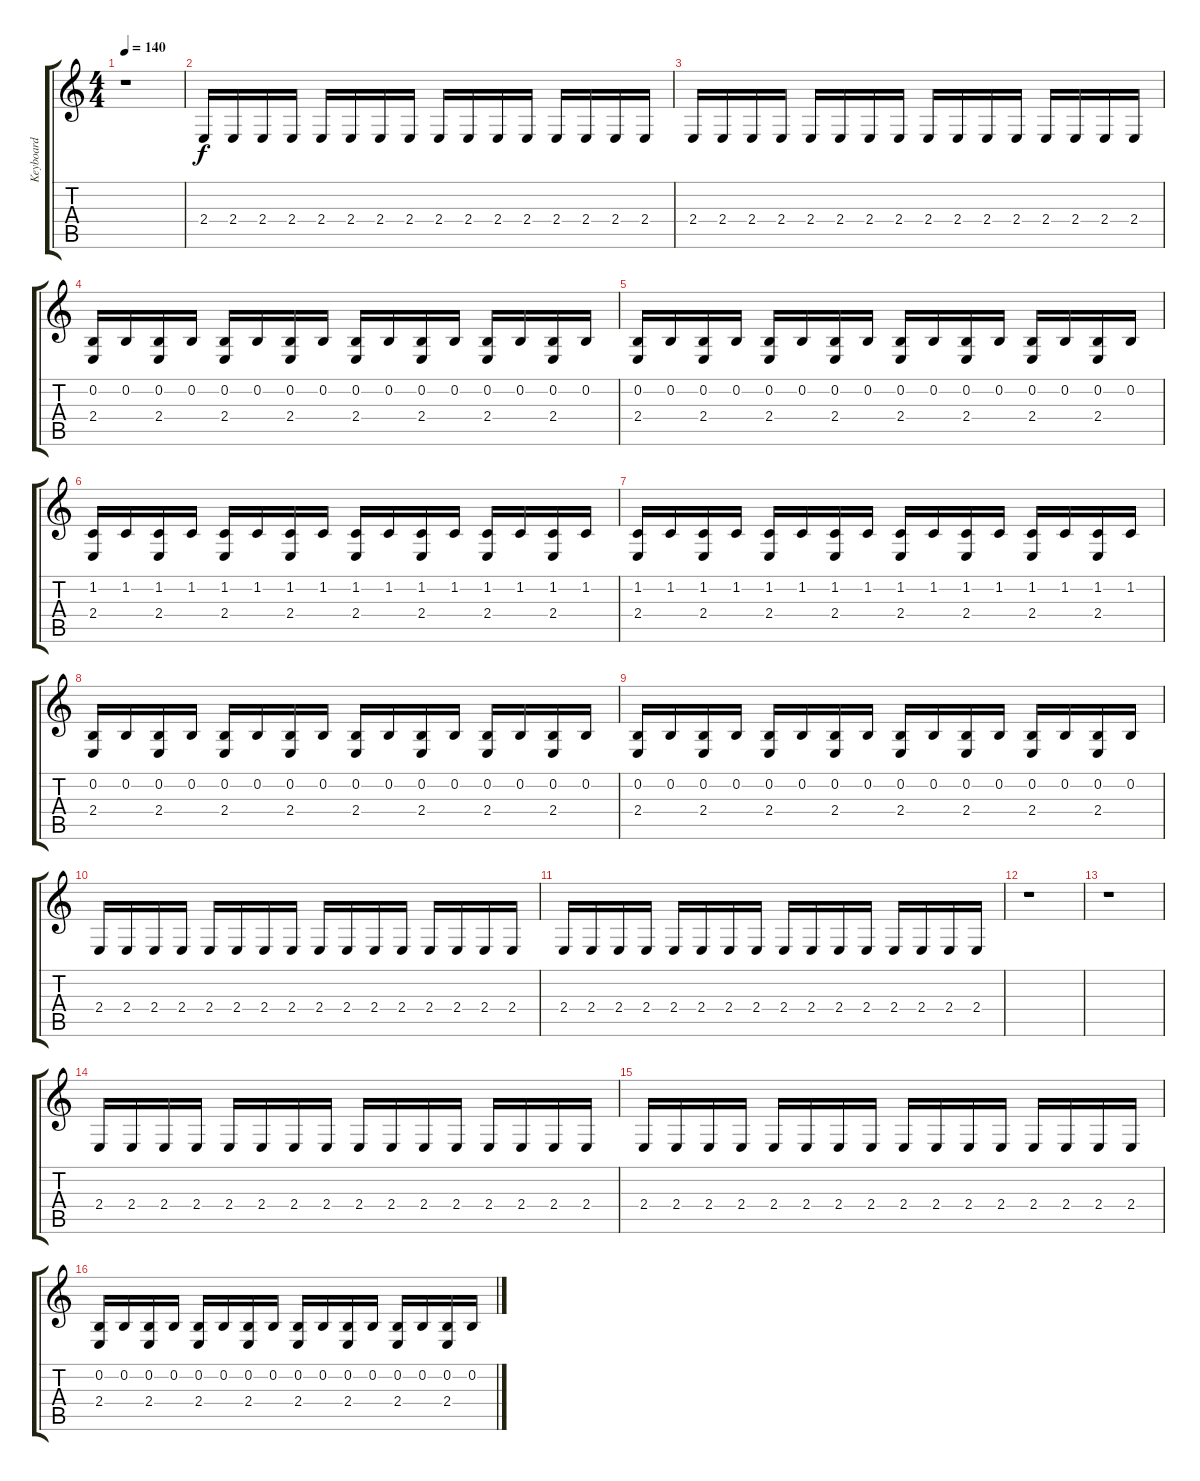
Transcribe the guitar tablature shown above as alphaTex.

\track ("Keyboard" "Keyboard") {instrument stringensemble1}
\staff {score tabs}
\tuning (E4 B3 G3 D3 A2 E2) {hide}
\ts (4 4)
\tempo 140
\clef g2
\ks c
r.1{dy f} |
2.4.16 2.4.16 2.4.16 2.4.16 2.4.16 2.4.16 2.4.16 2.4.16 2.4.16 2.4.16 2.4.16 2.4.16 2.4.16 2.4.16 2.4.16 2.4.16 |
2.4.16 2.4.16 2.4.16 2.4.16 2.4.16 2.4.16 2.4.16 2.4.16 2.4.16 2.4.16 2.4.16 2.4.16 2.4.16 2.4.16 2.4.16 2.4.16 |
(0.2 2.4).16 0.2.16 (0.2 2.4).16 0.2.16 (0.2 2.4).16 0.2.16 (0.2 2.4).16 0.2.16 (0.2 2.4).16 0.2.16 (0.2 2.4).16 0.2.16 (0.2 2.4).16 0.2.16 (0.2 2.4).16 0.2.16 |
(0.2 2.4).16 0.2.16 (0.2 2.4).16 0.2.16 (0.2 2.4).16 0.2.16 (0.2 2.4).16 0.2.16 (0.2 2.4).16 0.2.16 (0.2 2.4).16 0.2.16 (0.2 2.4).16 0.2.16 (0.2 2.4).16 0.2.16 |
(1.2 2.4).16 1.2.16 (1.2 2.4).16 1.2.16 (1.2 2.4).16 1.2.16 (1.2 2.4).16 1.2.16 (1.2 2.4).16 1.2.16 (1.2 2.4).16 1.2.16 (1.2 2.4).16 1.2.16 (1.2 2.4).16 1.2.16 |
(1.2 2.4).16 1.2.16 (1.2 2.4).16 1.2.16 (1.2 2.4).16 1.2.16 (1.2 2.4).16 1.2.16 (1.2 2.4).16 1.2.16 (1.2 2.4).16 1.2.16 (1.2 2.4).16 1.2.16 (1.2 2.4).16 1.2.16 |
(0.2 2.4).16 0.2.16 (0.2 2.4).16 0.2.16 (0.2 2.4).16 0.2.16 (0.2 2.4).16 0.2.16 (0.2 2.4).16 0.2.16 (0.2 2.4).16 0.2.16 (0.2 2.4).16 0.2.16 (0.2 2.4).16 0.2.16 |
(0.2 2.4).16 0.2.16 (0.2 2.4).16 0.2.16 (0.2 2.4).16 0.2.16 (0.2 2.4).16 0.2.16 (0.2 2.4).16 0.2.16 (0.2 2.4).16 0.2.16 (0.2 2.4).16 0.2.16 (0.2 2.4).16 0.2.16 |
2.4.16 2.4.16 2.4.16 2.4.16 2.4.16 2.4.16 2.4.16 2.4.16 2.4.16 2.4.16 2.4.16 2.4.16 2.4.16 2.4.16 2.4.16 2.4.16 |
2.4.16 2.4.16 2.4.16 2.4.16 2.4.16 2.4.16 2.4.16 2.4.16 2.4.16 2.4.16 2.4.16 2.4.16 2.4.16 2.4.16 2.4.16 2.4.16 |
r.1 |
r.1 |
2.4.16 2.4.16 2.4.16 2.4.16 2.4.16 2.4.16 2.4.16 2.4.16 2.4.16 2.4.16 2.4.16 2.4.16 2.4.16 2.4.16 2.4.16 2.4.16 |
2.4.16 2.4.16 2.4.16 2.4.16 2.4.16 2.4.16 2.4.16 2.4.16 2.4.16 2.4.16 2.4.16 2.4.16 2.4.16 2.4.16 2.4.16 2.4.16 |
(0.2 2.4).16 0.2.16 (0.2 2.4).16 0.2.16 (0.2 2.4).16 0.2.16 (0.2 2.4).16 0.2.16 (0.2 2.4).16 0.2.16 (0.2 2.4).16 0.2.16 (0.2 2.4).16 0.2.16 (0.2 2.4).16 0.2.16
